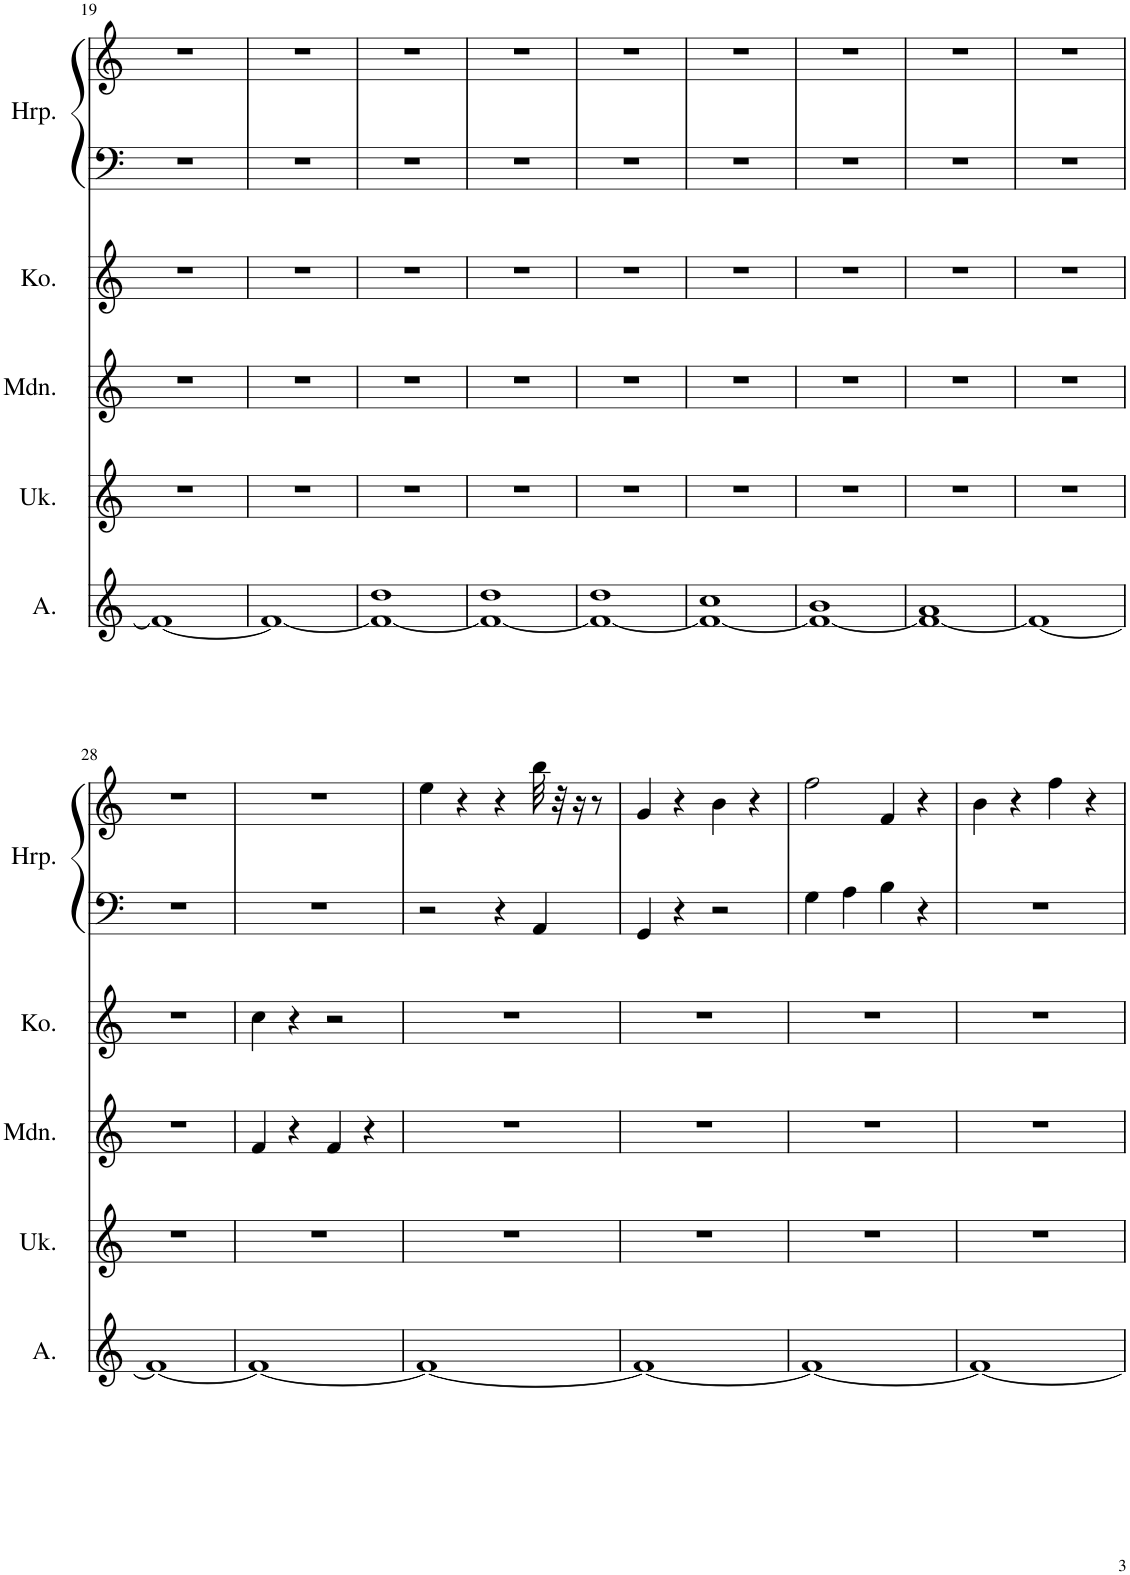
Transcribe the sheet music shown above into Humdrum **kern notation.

**kern	**kern	**kern	**kern	**kern	**kern
*part5	*part4	*part3	*part2	*part1	*part1
*staff6	*staff5	*staff4	*staff3	*staff2	*staff1
*I"Alto	*I"Ukulele	*I"Mandolin	*I"Koto	*I"Harp	*
*I'A.	*I'Uk.	*I'Mdn.	*I'Ko.	*I'Hrp.	*
!!LO:PB:g=z
*clefG2	*clefG2	*clefG2	*clefG2	*clefF4	*clefG2
*k[]	*k[]	*k[]	*k[]	*k[]	*k[]
*M4/4	*M4/4	*M4/4	*M4/4	*M4/4	*M4/4
=19	=19	=19	=19	=19	=19
1f_	1r	1r	1r	1r	1r
=20	=20	=20	=20	=20	=20
1f_	1r	1r	1r	1r	1r
=21	=21	=21	=21	=21	=21
1f_ 1dd	1r	1r	1r	1r	1r
=22	=22	=22	=22	=22	=22
1f_ 1dd	1r	1r	1r	1r	1r
=23	=23	=23	=23	=23	=23
1f_ 1dd	1r	1r	1r	1r	1r
=24	=24	=24	=24	=24	=24
1f_ 1cc	1r	1r	1r	1r	1r
=25	=25	=25	=25	=25	=25
1f_ 1b	1r	1r	1r	1r	1r
=26	=26	=26	=26	=26	=26
1f_ 1a	1r	1r	1r	1r	1r
=27	=27	=27	=27	=27	=27
1f_	1r	1r	1r	1r	1r
!!LO:LB:g=z
=28	=28	=28	=28	=28	=28
1f_	1r	1r	1r	1r	1r
=29	=29	=29	=29	=29	=29
1f_	1r	4f/	4cc\	1r	1r
.	.	4r	4r	.	.
.	.	4f/	2r	.	.
.	.	4r	.	.	.
=30	=30	=30	=30	=30	=30
1f_	1r	1r	1r	2r	4ee\
.	.	.	.	.	4r
.	.	.	.	4r	4r
.	.	.	.	4AA/	32bb\
.	.	.	.	.	32r
.	.	.	.	.	16r
.	.	.	.	.	8r
=31	=31	=31	=31	=31	=31
1f_	1r	1r	1r	4GG/	4g/
.	.	.	.	4r	4r
.	.	.	.	2r	4b\
.	.	.	.	.	4r
=32	=32	=32	=32	=32	=32
1f_	1r	1r	1r	4G\	2ff\
.	.	.	.	4A\	.
.	.	.	.	4B\	4f/
.	.	.	.	4r	4r
=33	=33	=33	=33	=33	=33
1f_	1r	1r	1r	1r	4b\
.	.	.	.	.	4r
.	.	.	.	.	4ff\
.	.	.	.	.	4r
=	=	=	=	=	=
*-	*-	*-	*-	*-	*-
